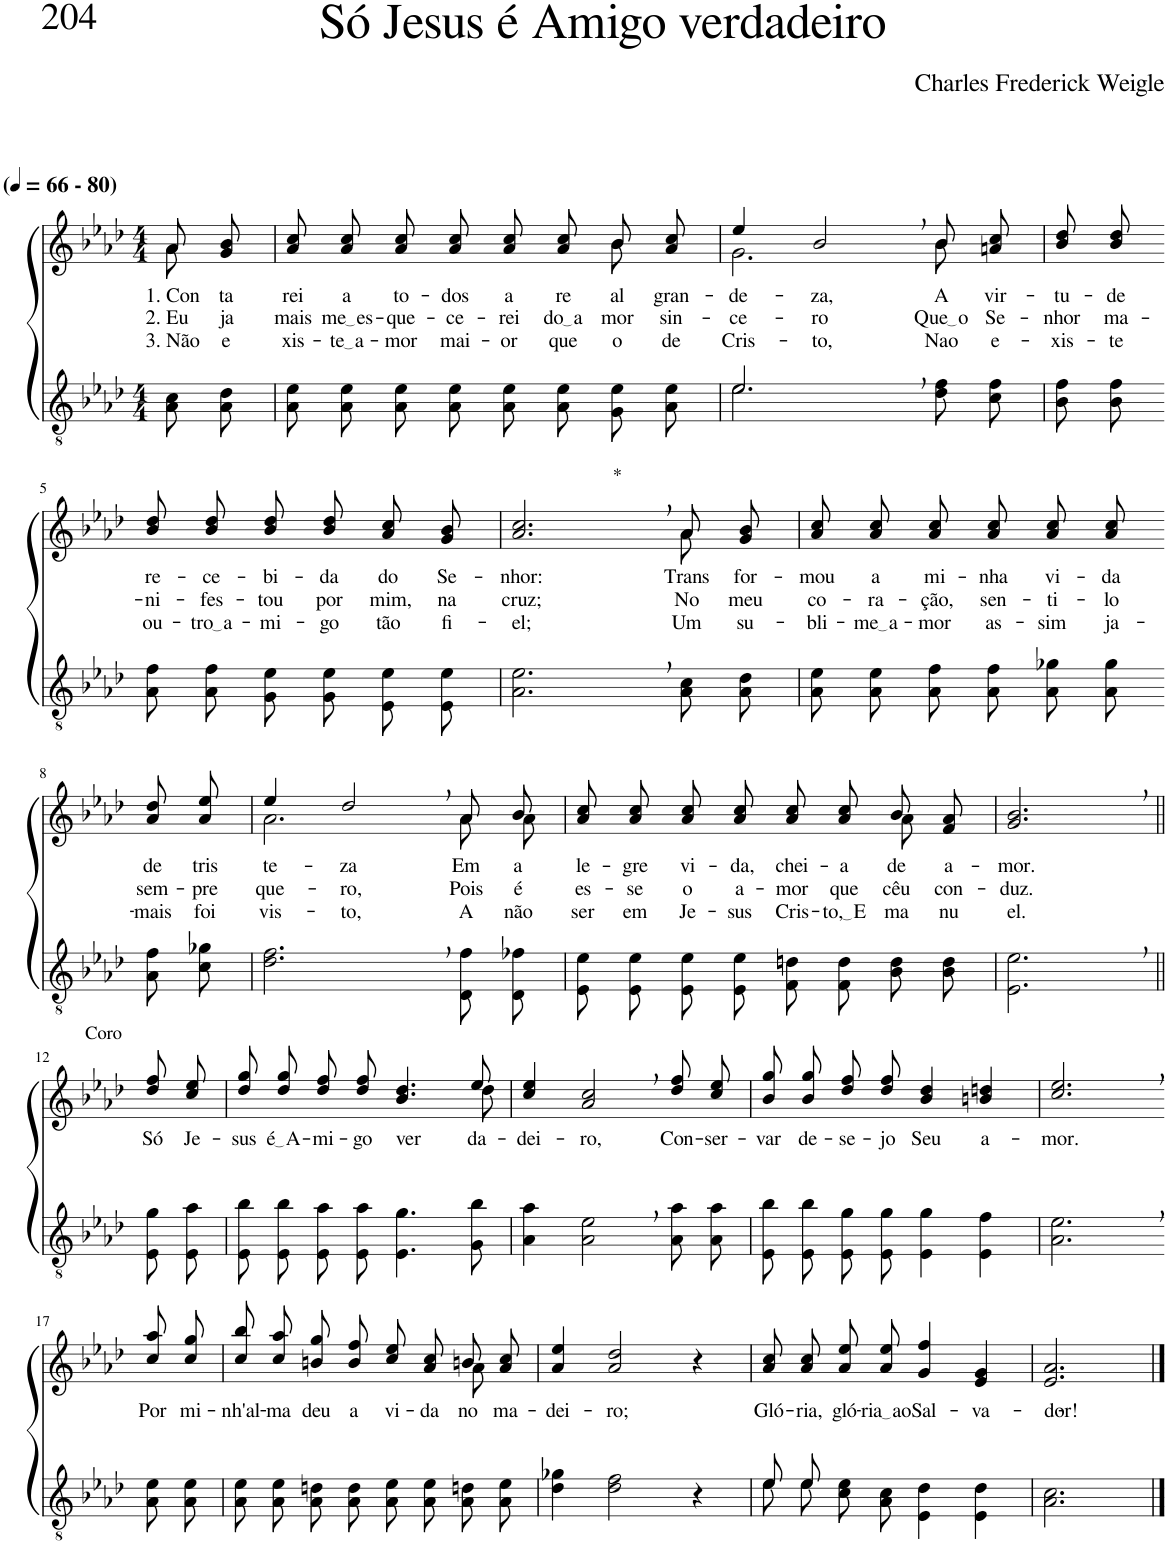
**kern	**kern	**text	**text	**text
*part2	*part1	*part1	*part1	*part1
*staff2	*staff1	*staff1	*staff1	*staff1
*I"Parte III e IV	*I"Parte I e II	*	*	*
*clefGv2	*clefG2	*	*	*
*Trd4c7	*Trd4c7	*	*	*
*k[b-e-a-d-]	*k[b-e-a-d-]	*	*	*
*M4/4	*M4/4	*	*	*
*MM66	*MM66	*	*	*
=1	=1	=1	=1	=1
*	*^	*	*	*
!	!LO:TX:a:B:t=(	!	!	!	!
!	!LO:TX:a:B:t=- 80)	!	!	!	!
!	!	!	!LO:LY:b	!LO:LY:b	!LO:LY:b
8A-\ 8c\L	8a-/L	8a-\	1. Con-	2. Eu	3. Não
!	!	!	!LO:LY:b	!LO:LY:b	!LO:LY:b
8A-\ 8d-\J	8g/ 8b-/J	8ryy	-ta-	ja-	e-
=2	=2	=2	=2	=2	=2
!	!	!	!LO:LY:b	!LO:LY:b	!LO:LY:b
8A-\ 8e-\L	2.ryy	8a-\ 8cc\L	-rei	mais	-xis-
!	!	!	!LO:LY:b	!LO:LY:b	!LO:LY:b
8A-\ 8e-\J	.	8a-\ 8cc\J	a	me es	te a
!	!	!	!LO:LY:b	!LO:LY:b	!LO:LY:b
8A-\ 8e-\L	.	8a-\ 8cc\L	to-	-que-	-mor
!	!	!	!LO:LY:b	!LO:LY:b	!LO:LY:b
8A-\ 8e-\J	.	8a-\ 8cc\J	-dos	-ce-	mai-
!	!	!	!LO:LY:b	!LO:LY:b	!LO:LY:b
8A-\ 8e-\L	.	8a-\ 8cc\L	a	-rei	-or
!	!	!	!LO:LY:b	!LO:LY:b	!LO:LY:b
8A-\ 8e-\J	.	8a-\ 8cc\J	re-	do a	que
!	!	!	!LO:LY:b	!LO:LY:b	!LO:LY:b
8G\ 8e-\L	8b-\	8b-\L	-al	-mor	o
!	!	!	!LO:LY:b	!LO:LY:b	!LO:LY:b
8A-\ 8e-\J	8ryy	8a-\ 8cc\J	gran-	sin-	de
=3	=3	=3	=3	=3	=3
*^	*	*	*	*	*
!	!	!	!	!LO:LY:b	!LO:LY:b	!LO:LY:b
2.e-,/	2.e-\	4ee-/	2.g\	-de-	-ce-	Cris-
!	!	!	!	!LO:LY:b	!LO:LY:b	!LO:LY:b
.	.	2b-,/	.	-za,	-ro	-to,
!	!	!	!	!LO:LY:b	!LO:LY:b	!LO:LY:b
4ryy	8d-\ 8f\L	8b-\L	8b-\	A	Que o	Nao
!	!	!	!	!LO:LY:b	!LO:LY:b	!LO:LY:b
.	8c\ 8f\J	8an\ 8cc\J	8ryy	vir-	Se-	e-
=4	=4	=4	=4	=4	=4	=4
!	!	!	!	!LO:LY:b	!LO:LY:b	!LO:LY:b
*v	*v	*	*	*	*	*
*	*v	*v	*	*	*
8B-\ 8f\L	8b-\ 8dd-\L	-tu-	-nhor	-xis-
!	!	!LO:LY:b	!LO:LY:b	!LO:LY:b
8B-\ 8f\J	8b-\ 8dd-\J	-de	ma-	-te
!!LO:LB:g=z
=5-	=5-	=5-	=5-	=5-
!	!	!LO:LY:b	!LO:LY:b	!LO:LY:b
8A-\ 8f\L	8b-\ 8dd-\L	re-	-ni-	ou-
!	!	!LO:LY:b	!LO:LY:b	!LO:LY:b
8A-\ 8f\J	8b-\ 8dd-\J	-ce-	-fes-	tro a
!	!	!LO:LY:b	!LO:LY:b	!LO:LY:b
8G\ 8e-\L	8b-\ 8dd-\L	-bi-	-tou	-mi-
!	!	!LO:LY:b	!LO:LY:b	!LO:LY:b
8G\ 8e-\J	8b-\ 8dd-\J	-da	por	-go
!	!	!LO:LY:b	!LO:LY:b	!LO:LY:b
8E-/ 8e-/L	8a-/ 8cc/L	do	mim,	tão
!	!	!LO:LY:b	!LO:LY:b	!LO:LY:b
8E-/ 8e-/J	8g/ 8b-/J	Se-	na	fi-
=6	=6	=6	=6	=6
!	!LO:TX:a:t=*	!	!	!
!	!	!LO:LY:b	!LO:LY:b	!LO:LY:b
*	*^	*	*	*
2.A-\, 2.e-\,	2.a-/, 2.cc/,	2.ryy	-nhor:	cruz;	-el;
!	!	!	!LO:LY:b	!LO:LY:b	!LO:LY:b
8A-\ 8c\L	8a-/L	8a-\	Trans-	-No	Um
!	!	!	!LO:LY:b	!LO:LY:b	!LO:LY:b
8A-\ 8d-\J	8g/ 8b-/J	8ryy	-for-	meu	su-
=7	=7	=7	=7	=7	=7
!	!	!	!LO:LY:b	!LO:LY:b	!LO:LY:b
*	*v	*v	*	*	*
8A-\ 8e-\L	8a-\ 8cc\L	-mou	co-	-bli-
!	!	!LO:LY:b	!LO:LY:b	!LO:LY:b
8A-\ 8e-\J	8a-\ 8cc\J	a	-ra-	me a
!	!	!LO:LY:b	!LO:LY:b	!LO:LY:b
8A-\ 8f\L	8a-\ 8cc\L	mi-	-ção,	-mor
!	!	!LO:LY:b	!LO:LY:b	!LO:LY:b
8A-\ 8f\J	8a-\ 8cc\J	-nha	sen-	as-
!	!	!LO:LY:b	!LO:LY:b	!LO:LY:b
8A-\ 8g-X\L	8a-\ 8cc\L	vi-	-ti-	-sim
!	!	!LO:LY:b	!LO:LY:b	!LO:LY:b
8A-\ 8g-\J	8a-\ 8cc\J	-da	-lo	ja-
!!LO:LB:g=z
=8-	=8-	=8-	=8-	=8-
!	!	!LO:LY:b	!LO:LY:b	!LO:LY:b
8A-\ 8f\L	8a-\ 8dd-\L	de	sem-	-mais
!	!	!LO:LY:b	!LO:LY:b	!LO:LY:b
8c\ 8g-X\J	8a-\ 8ee-\J	tris-	-pre	foi
=9	=9	=9	=9	=9
*	*^	*	*	*
!	!	!	!LO:LY:b	!LO:LY:b	!LO:LY:b
2.d-\, 2.f\,	4ee-/	2.a-\	-te-	que-	vis-
!	!	!	!LO:LY:b	!LO:LY:b	!LO:LY:b
.	2dd-,/	.	-za	-ro,	-to,
!	!	!	!LO:LY:b	!LO:LY:b	!LO:LY:b
8D-/ 8f/L	8a-/L	8a-\L	Em	Pois	A
!	!	!	!LO:LY:b	!LO:LY:b	!LO:LY:b
8D-/ 8f-X/J	8b-/J	8a-\J	a-	é	não
=10	=10	=10	=10	=10	=10
!	!	!	!LO:LY:b	!LO:LY:b	!LO:LY:b
8E-/ 8e-/L	8a-\ 8cc\L	2.ryy	-le-	es-	ser
!	!	!	!LO:LY:b	!LO:LY:b	!LO:LY:b
8E-/ 8e-/J	8a-\ 8cc\J	.	-gre	-se	em
!	!	!	!LO:LY:b	!LO:LY:b	!LO:LY:b
8E-/ 8e-/L	8a-\ 8cc\L	.	vi-	o	Je-
!	!	!	!LO:LY:b	!LO:LY:b	!LO:LY:b
8E-/ 8e-/J	8a-\ 8cc\J	.	-da,	a-	-sus
!	!	!	!LO:LY:b	!LO:LY:b	!LO:LY:b
8F/ 8dn/L	8a-\ 8cc\L	.	chei-	-mor	Cris-
!	!	!	!LO:LY:b	!LO:LY:b	!LO:LY:b
8F/ 8d/J	8a-\ 8cc\J	.	-a	que	to, E
!	!	!	!LO:LY:b	!LO:LY:b	!LO:LY:b
8B-\ 8d\L	8b-/L	8a-\	de	cêu	ma-
!	!	!	!LO:LY:b	!LO:LY:b	!LO:LY:b
8B-\ 8d\J	8f/ 8a-/J	8ryy	a-	con-	-nu
=11	=11	=11	=11	=11	=11
!	!	!	!LO:LY:b	!LO:LY:b	!LO:LY:b
*	*v	*v	*	*	*
2.E-\, 2.e-\,	2.g/, 2.b-/,	-mor.	-duz.	el.
!!LO:LB:g=z
=12||	=12||	=12||	=12||	=12||
!	!LO:TX:a:t=Coro	!	!	!
!	!	!LO:LY:b	!	!
8E-\ 8g\L	8dd-\ 8ff\L	Só	.	.
!	!	!LO:LY:b	!	!
8E-\ 8a-\J	8cc\ 8ee-\J	Je-	.	.
=13	=13	=13	=13	=13
!	!	!LO:LY:b	!	!
*	*^	*	*	*
8E-\ 8b-\L	8dd-\ 8gg\L	2..ryy	-sus	.	.
!	!	!	!LO:LY:b	!	!
8E-\ 8b-\J	8dd-\ 8gg\J	.	é A	.	.
!	!	!	!LO:LY:b	!	!
8E-\ 8a-\L	8dd-\ 8ff\L	.	-mi-	.	.
!	!	!	!LO:LY:b	!	!
8E-\ 8a-\J	8dd-\ 8ff\J	.	-go	.	.
!	!	!	!LO:LY:b	!	!
4.E-\ 4.g\	4.b-/ 4.dd-/	.	ver-	.	.
!	!	!	!LO:LY:b	!	!
8G\ 8b-\	8ee-/	8dd-\	-da-	.	.
=14	=14	=14	=14	=14	=14
!	!	!	!LO:LY:b	!	!
*	*v	*v	*	*	*
4A-\ 4a-\	4cc/ 4ee-/	-dei-	.	.
!	!	!LO:LY:b	!	!
2A-\, 2e-\,	2a-/, 2cc/,	-ro,	.	.
!	!	!LO:LY:b	!	!
8A-\ 8a-\L	8dd-\ 8ff\L	Con-	.	.
!	!	!LO:LY:b	!	!
8A-\ 8a-\J	8cc\ 8ee-\J	-ser-	.	.
=15	=15	=15	=15	=15
!	!	!LO:LY:b	!	!
8E-\ 8b-\L	8b-\ 8gg\L	-var	.	.
!	!	!LO:LY:b	!	!
8E-\ 8b-\J	8b-\ 8gg\J	de-	.	.
!	!	!LO:LY:b	!	!
8E-\ 8g\L	8dd-\ 8ff\L	-se-	.	.
!	!	!LO:LY:b	!	!
8E-\ 8g\J	8dd-\ 8ff\J	-jo	.	.
!	!	!LO:LY:b	!	!
4E-\ 4g\	4b-/ 4dd-/	Seu	.	.
!	!	!LO:LY:b	!	!
4E-\ 4f\	4bn/ 4ddn/	a-	.	.
=16	=16	=16	=16	=16
!	!	!LO:LY:b	!	!
2.A-\, 2.e-\,	2.cc/, 2.ee-/,	-mor.	.	.
!!LO:LB:g=z
=17-	=17-	=17-	=17-	=17-
!	!	!LO:LY:b	!	!
8A-\ 8e-\L	8cc\ 8aa-\L	Por	.	.
!	!	!LO:LY:b	!	!
8A-\ 8e-\J	8cc\ 8gg\J	mi-	.	.
=18	=18	=18	=18	=18
!	!	!LO:LY:b	!	!
*	*^	*	*	*
8A-\ 8e-\L	8cc\ 8bb-\L	2.ryy	-nh'al-	.	.
!	!	!	!LO:LY:b	!	!
8A-\ 8e-\J	8cc\ 8aa-\J	.	-ma	.	.
!	!	!	!LO:LY:b	!	!
8A-\ 8dn\L	8bn\ 8gg\L	.	deu	.	.
!	!	!	!LO:LY:b	!	!
8A-\ 8d\J	8b\ 8ff\J	.	a	.	.
!	!	!	!LO:LY:b	!	!
8A-\ 8e-\L	8cc\ 8ee-\L	.	vi-	.	.
!	!	!	!LO:LY:b	!	!
8A-\ 8e-\J	8a-\ 8cc\J	.	-da	.	.
!	!	!	!LO:LY:b	!	!
8A-\ 8dn\L	8bn\L	8a-\	no	.	.
!	!	!	!LO:LY:b	!	!
8A-\ 8e-\J	8a-\ 8cc\J	8ryy	ma-	.	.
=19	=19	=19	=19	=19	=19
!	!	!	!LO:LY:b	!	!
*	*v	*v	*	*	*
4d-\ 4g-X\	4a-/ 4ee-/	-dei-	.	.
!	!	!LO:LY:b	!	!
2d-\ 2f\	2a-/ 2dd-/	-ro;	.	.
4r	4r	.	.	.
=20	=20	=20	=20	=20
*^	*	*	*	*
!	!	!	!LO:LY:b	!	!
8e-/L	8e-\L	8a-\ 8cc\L	Gló-	.	.
!	!	!	!LO:LY:b	!	!
8e-/J	8e-\J	8a-\ 8cc\J	ria,	.	.
!	!	!	!LO:LY:b	!	!
2.ryy	8c\ 8e-\L	8a-\ 8ee-\L	gló-	.	.
!	!	!	!LO:LY:b	!	!
.	8A-\ 8c\J	8a-\ 8ee-\J	ria ao	.	.
!	!	!	!LO:LY:b	!	!
.	4E-\ 4d-\	4g/ 4ff/	Sal-	.	.
!	!	!	!LO:LY:b	!	!
.	4E-\ 4d-\	4e-/ 4g/	-va-	.	.
=21	=21	=21	=21	=21	=21
!	!	!	!LO:LY:b	!	!
*v	*v	*	*	*	*
2.A-\ 2.c\	2.e-/ 2.a-/	-dor!-	.	.
==	==	==	==	==
*-	*-	*-	*-	*-
